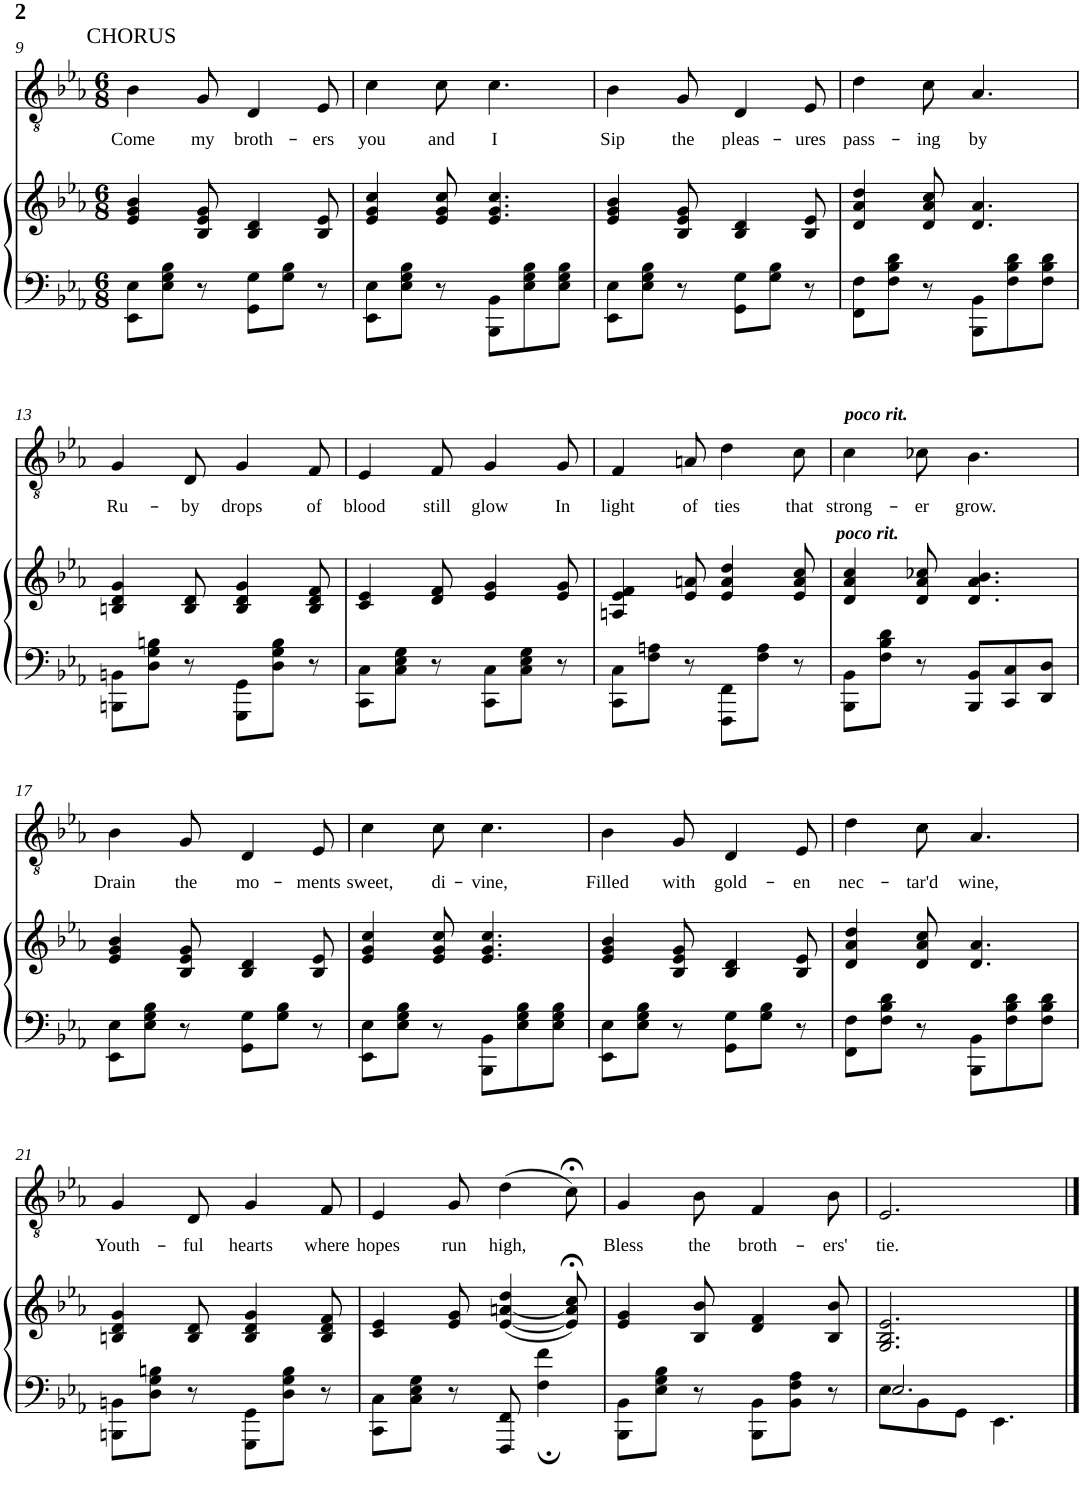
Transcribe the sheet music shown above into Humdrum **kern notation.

**kern	**kern	**kern	**text
*part2	*part2	*part1	*part1
*staff3	*staff2	*staff1	*staff1
*I"Piano	*	*I"Tenor	*
*I'Pno	*	*	*
!!LO:PB:g=z
*clefF4	*clefG2	*clefGv2	*
*k[b-e-a-]	*k[b-e-a-]	*k[b-e-a-]	*
*M6/8	*M6/8	*M6/8	*
=9	=9	=9	=9
!	!	!LO:TX:a:t=CHORUS	!
!	!	!	!LO:LY:b
8EE-\ 8E-\L	4e-/ 4g/ 4b-/	4B-\	Come
8E-\ 8G\ 8B-\J	.	.	.
!	!	!	!LO:LY:b
8r	8B-/ 8e-/ 8g/	8G/	my
!	!	!	!LO:LY:b
8GG\ 8G\L	4B-/ 4d/	4D/	broth-
8G\ 8B-\J	.	.	.
!	!	!	!LO:LY:b
8r	8B-/ 8e-/	8E-/	-ers
=10	=10	=10	=10
!	!	!	!LO:LY:b
8EE-\ 8E-\L	4e-/ 4g/ 4cc/	4c\	you
8E-\ 8G\ 8B-\J	.	.	.
!	!	!	!LO:LY:b
8r	8e-/ 8g/ 8cc/	8c\	and
!	!	!	!LO:LY:b
8BBB-\ 8BB-\L	4.e-/ 4.g/ 4.cc/	4.c\	I
8E-\ 8G\ 8B-\	.	.	.
8E-\ 8G\ 8B-\J	.	.	.
=11	=11	=11	=11
!	!	!	!LO:LY:b
8EE-\ 8E-\L	4e-/ 4g/ 4b-/	4B-\	Sip
8E-\ 8G\ 8B-\J	.	.	.
!	!	!	!LO:LY:b
8r	8B-/ 8e-/ 8g/	8G/	the
!	!	!	!LO:LY:b
8GG\ 8G\L	4B-/ 4d/	4D/	pleas-
8G\ 8B-\J	.	.	.
!	!	!	!LO:LY:b
8r	8B-/ 8e-/	8E-/	-ures
=12	=12	=12	=12
!	!	!	!LO:LY:b
8FF\ 8F\L	4d/ 4a-/ 4dd/	4d\	pass-
8F\ 8B-\ 8d\J	.	.	.
!	!	!	!LO:LY:b
8r	8d/ 8a-/ 8cc/	8c\	-ing
!	!	!	!LO:LY:b
8BBB-\ 8BB-\L	4.d/ 4.a-/	4.A-/	by
8F\ 8B-\ 8d\	.	.	.
8F\ 8B-\ 8d\J	.	.	.
!!LO:LB:g=z
=13	=13	=13	=13
!	!	!	!LO:LY:b
8BBBn\ 8BBn\L	4Bn/ 4d/ 4g/	4G/	Ru-
8D\ 8G\ 8Bn\J	.	.	.
!	!	!	!LO:LY:b
8r	8B/ 8d/	8D/	-by
!	!	!	!LO:LY:b
8GGG\ 8GG\L	4B/ 4d/ 4g/	4G/	drops
8D\ 8G\ 8B\J	.	.	.
!	!	!	!LO:LY:b
8r	8B/ 8d/ 8f/	8F/	of
=14	=14	=14	=14
!	!	!	!LO:LY:b
8CC\ 8C\L	4c/ 4e-/	4E-/	blood
8C\ 8E-\ 8G\J	.	.	.
!	!	!	!LO:LY:b
8r	8d/ 8f/	8F/	still
!	!	!	!LO:LY:b
8CC\ 8C\L	4e-/ 4g/	4G/	glow
8C\ 8E-\ 8G\J	.	.	.
!	!	!	!LO:LY:b
8r	8e-/ 8g/	8G/	In
=15	=15	=15	=15
!	!	!	!LO:LY:b
8CC\ 8C\L	4An/ 4e-/ 4f/	4F/	light
8F\ 8An\J	.	.	.
!	!	!	!LO:LY:b
8r	8e-/ 8an/	8An/	of
!	!	!	!LO:LY:b
8FFF\ 8FF\L	4e-/ 4a/ 4dd/	4d\	ties
8F\ 8A\J	.	.	.
!	!	!	!LO:LY:b
8r	8e-/ 8a/ 8cc/	8c\	that
=16	=16	=16	=16
!	!	!LO:TX:b:Bi:t=poco rit.	!
!	!	!LO:TX:a:Bi:t=poco rit.	!
!	!	!	!LO:LY:b
8BBB-\ 8BB-\L	4d/ 4a-/ 4cc/	4c\	strong-
8F\ 8B-\ 8d\J	.	.	.
!	!	!	!LO:LY:b
8r	8d/ 8a-/ 8cc-X/	8c-X\	-er
!	!	!	!LO:LY:b
8BBB-/ 8BB-/L	4.d/ 4.a-/ 4.b-/	4.B-\	grow.
8CC/ 8C/	.	.	.
8DD/ 8D/J	.	.	.
!!LO:LB:g=z
=17	=17	=17	=17
!	!	!	!LO:LY:b
8EE-\ 8E-\L	4e-/ 4g/ 4b-/	4B-\	Drain
8E-\ 8G\ 8B-\J	.	.	.
!	!	!	!LO:LY:b
8r	8B-/ 8e-/ 8g/	8G/	the
!	!	!	!LO:LY:b
8GG\ 8G\L	4B-/ 4d/	4D/	mo-
8G\ 8B-\J	.	.	.
!	!	!	!LO:LY:b
8r	8B-/ 8e-/	8E-/	-ments
=18	=18	=18	=18
!	!	!	!LO:LY:b
8EE-\ 8E-\L	4e-/ 4g/ 4cc/	4c\	sweet,
8E-\ 8G\ 8B-\J	.	.	.
!	!	!	!LO:LY:b
8r	8e-/ 8g/ 8cc/	8c\	di-
!	!	!	!LO:LY:b
8BBB-\ 8BB-\L	4.e-/ 4.g/ 4.cc/	4.c\	-vine,
8E-\ 8G\ 8B-\	.	.	.
8E-\ 8G\ 8B-\J	.	.	.
=19	=19	=19	=19
!	!	!	!LO:LY:b
8EE-\ 8E-\L	4e-/ 4g/ 4b-/	4B-\	Filled
8E-\ 8G\ 8B-\J	.	.	.
!	!	!	!LO:LY:b
8r	8B-/ 8e-/ 8g/	8G/	with
!	!	!	!LO:LY:b
8GG\ 8G\L	4B-/ 4d/	4D/	gold-
8G\ 8B-\J	.	.	.
!	!	!	!LO:LY:b
8r	8B-/ 8e-/	8E-/	-en
=20	=20	=20	=20
!	!	!	!LO:LY:b
8FF\ 8F\L	4d/ 4a-/ 4dd/	4d\	nec-
8F\ 8B-\ 8d\J	.	.	.
!	!	!	!LO:LY:b
8r	8d/ 8a-/ 8cc/	8c\	-tar'd
!	!	!	!LO:LY:b
8BBB-\ 8BB-\L	4.d/ 4.a-/	4.A-/	wine,
8F\ 8B-\ 8d\	.	.	.
8F\ 8B-\ 8d\J	.	.	.
!!LO:LB:g=z
=21	=21	=21	=21
!	!	!	!LO:LY:b
8BBBn\ 8BBn\L	4Bn/ 4d/ 4g/	4G/	Youth-
8D\ 8G\ 8Bn\J	.	.	.
!	!	!	!LO:LY:b
8r	8B/ 8d/	8D/	-ful
!	!	!	!LO:LY:b
8GGG\ 8GG\L	4B/ 4d/ 4g/	4G/	hearts
8D\ 8G\ 8B\J	.	.	.
!	!	!	!LO:LY:b
8r	8B/ 8d/ 8f/	8F/	where
=22	=22	=22	=22
!	!	!	!LO:LY:b
8CC\ 8C\L	4c/ 4e-/	4E-/	hopes
8C\ 8E-\ 8G\J	.	.	.
!	!	!	!LO:LY:b
8r	8e-/ 8g/	8G/	run
!	!	!	!LO:LY:b
8FFF/ 8FF/	([4e-/ [<4an/ 4dd/	(4d\	high,
4F\; 4f\;	.	.	.
.	8e-/];< 8a/];< 8cc/;<)	8c;<\)	.
=23	=23	=23	=23
!	!	!	!LO:LY:b
8BBB-\ 8BB-\L	4e-/ 4g/	4G/	Bless
8E-\ 8G\ 8B-\J	.	.	.
!	!	!	!LO:LY:b
8r	8B-/ 8b-/	8B-\	the
!	!	!	!LO:LY:b
8BBB-\ 8BB-\L	4d/ 4f/	4F/	broth-
8BB-\ 8F\ 8A-\J	.	.	.
!	!	!	!LO:LY:b
8r	8B-/ 8b-/	8B-\	-ers'
=24	=24	=24	=24
*^	*	*	*
!	!	!	!	!LO:LY:b
8E-\L	2.E-/	2.G/ 2.B-/ 2.e-/	2.E-/	tie.
8BB-\	.	.	.	.
8GG\J	.	.	.	.
4.EE-\	.	.	.	.
*v	*v	*	*	*
==	==	==	==
*-	*-	*-	*-
